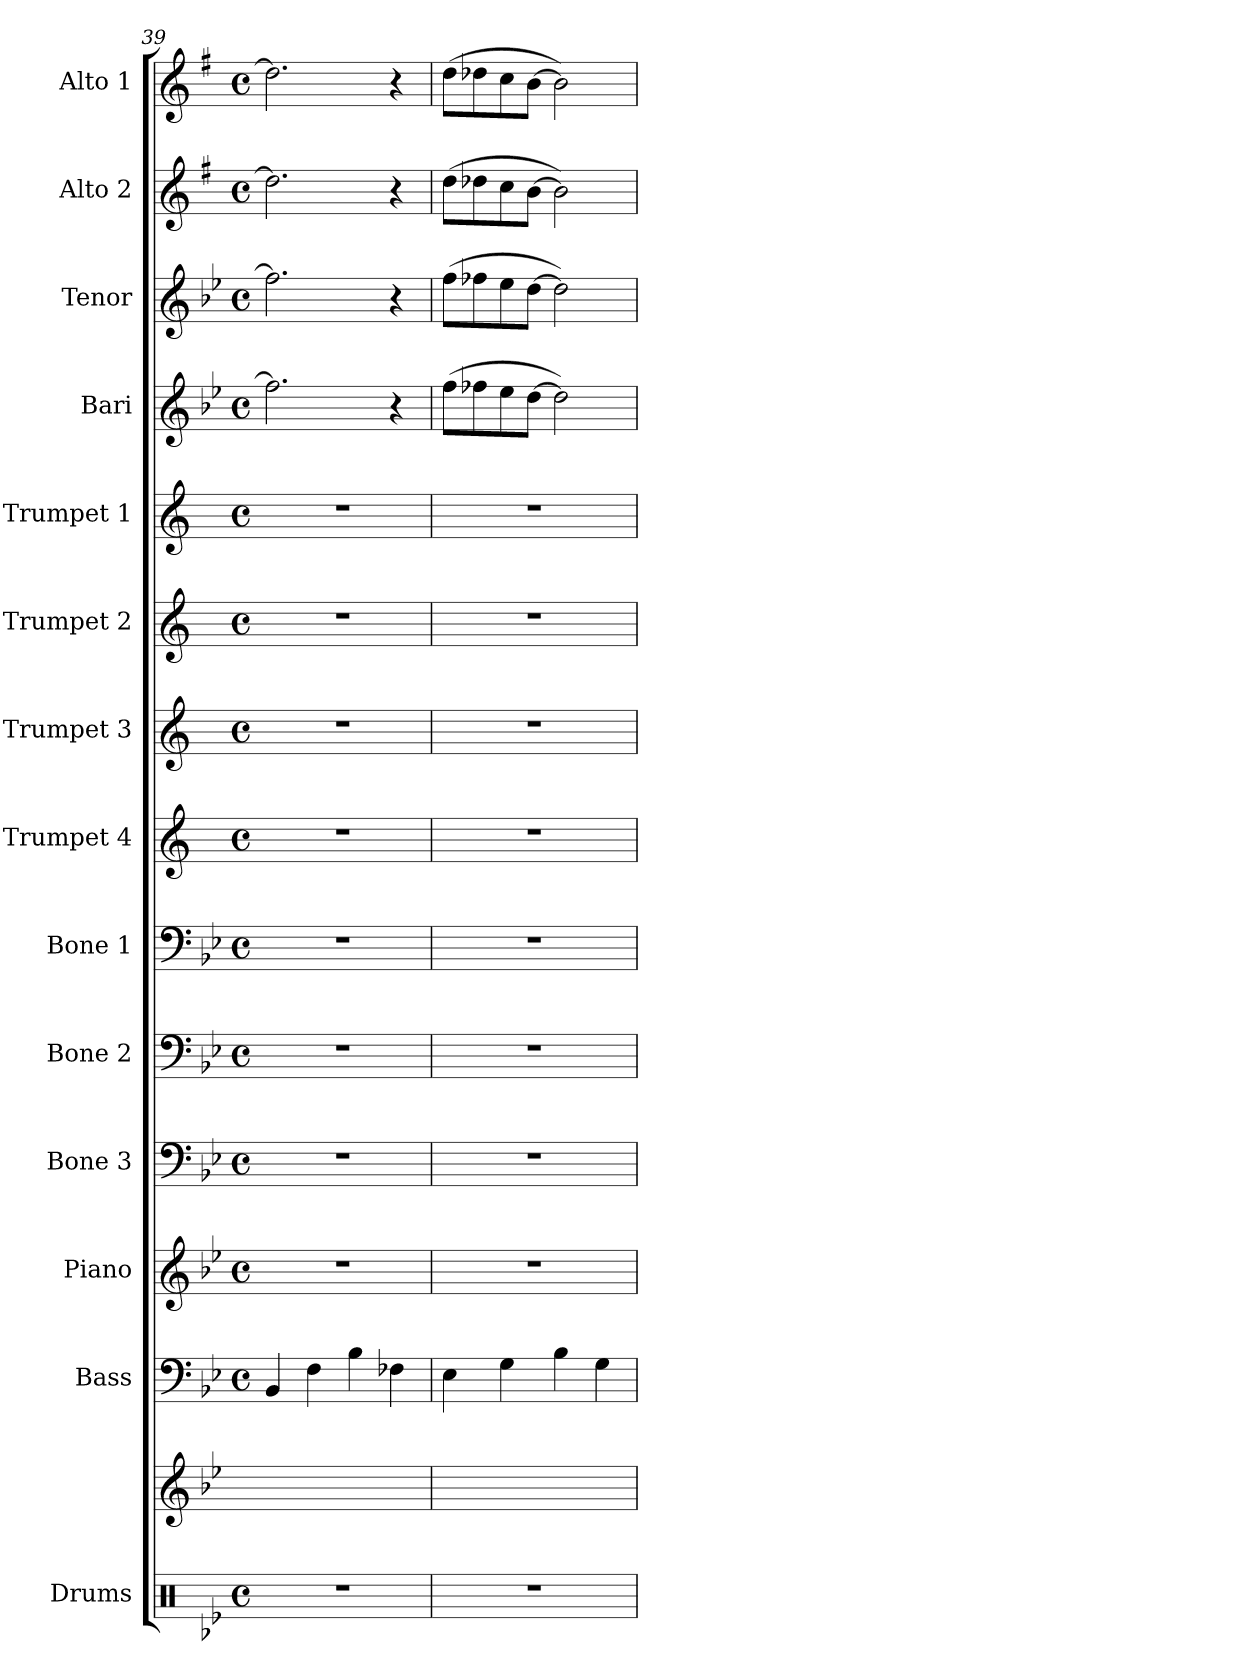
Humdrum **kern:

**kern	**kern	**kern	**kern	**kern	**kern	**kern	**kern	**kern	**kern	**kern	**kern	**kern	**kern	**kern
*part15	*part14	*part13	*part12	*part11	*part10	*part9	*part8	*part7	*part6	*part5	*part4	*part3	*part2	*part1
*staff15	*staff14	*staff13	*staff12	*staff11	*staff10	*staff9	*staff8	*staff7	*staff6	*staff5	*staff4	*staff3	*staff2	*staff1
*I"Drums	*	*I"Bass	*I"Piano	*I"Bone 3	*I"Bone 2	*I"Bone 1	*I"Trumpet 4	*I"Trumpet 3	*I"Trumpet 2	*I"Trumpet 1	*I"Bari	*I"Tenor	*I"Alto 2	*I"Alto 1
*	*	*	*	*	*	*	*I'Tpt	*	*I'Tpt	*I'Tpt	*	*	*	*
*clefX	*clefG2	*clefF4	*clefG2	*clefF4	*clefF4	*clefF4	*clefG2	*clefG2	*clefG2	*clefG2	*clefG2	*clefG2	*clefG2	*clefG2
*	*	*ITrd7c12	*ITrd8c14	*	*	*	*ITrd1c2	*ITrd1c2	*ITrd1c2	*ITrd1c2	*ITrd12c21	*ITrd8c14	*ITrd5c9	*ITrd5c9
*k[b-e-]	*k[b-e-]	*k[b-e-]	*k[b-e-]	*k[b-e-]	*k[b-e-]	*k[b-e-]	*k[b-e-]	*k[b-e-]	*k[b-e-]	*k[b-e-]	*k[b-e-]	*k[b-e-]	*k[b-e-]	*k[b-e-]
*B-:	*B-:	*B-:	*B-:	*B-:	*B-:	*B-:	*B-:	*B-:	*B-:	*B-:	*B-:	*B-:	*B-:	*B-:
*M4/4	*	*M4/4	*M4/4	*M4/4	*M4/4	*M4/4	*M4/4	*M4/4	*M4/4	*M4/4	*M4/4	*M4/4	*M4/4	*M4/4
*met(c)	*	*met(c)	*met(c)	*met(c)	*met(c)	*met(c)	*met(c)	*met(c)	*met(c)	*met(c)	*met(c)	*met(c)	*met(c)	*met(c)
=39	=39	=39	=39	=39	=39	=39	=39	=39	=39	=39	=39	=39	=39	=39
1r	1ryy	4BBB-/	1r	1r	1r	1r	1r	1r	1r	1r	2.f\]	2.f\]	2.f\]	2.f\]
.	.	4FF\	.	.	.	.	.	.	.	.	.	.	.	.
.	.	4BB-\	.	.	.	.	.	.	.	.	.	.	.	.
.	.	4FF-X\	.	.	.	.	.	.	.	.	4r	4r	4r	4r
=40	=40	=40	=40	=40	=40	=40	=40	=40	=40	=40	=40	=40	=40	=40
1r	1ryy	4EE-\	1r	1r	1r	1r	1r	1r	1r	1r	(>8f\L	(>8f\L	(>8f\L	(>8f\L
.	.	.	.	.	.	.	.	.	.	.	8f-X\	8f-X\	8f-X\	8f-X\
.	.	4GG\	.	.	.	.	.	.	.	.	8e-\	8e-\	8e-\	8e-\
.	.	.	.	.	.	.	.	.	.	.	[8d\J	[8d\J	[8d\J	[8d\J
.	.	4BB-\	.	.	.	.	.	.	.	.	2d\])	2d\])	2d\])	2d\])
.	.	4GG\	.	.	.	.	.	.	.	.	.	.	.	.
=	=	=	=	=	=	=	=	=	=	=	=	=	=	=
*-	*-	*-	*-	*-	*-	*-	*-	*-	*-	*-	*-	*-	*-	*-
